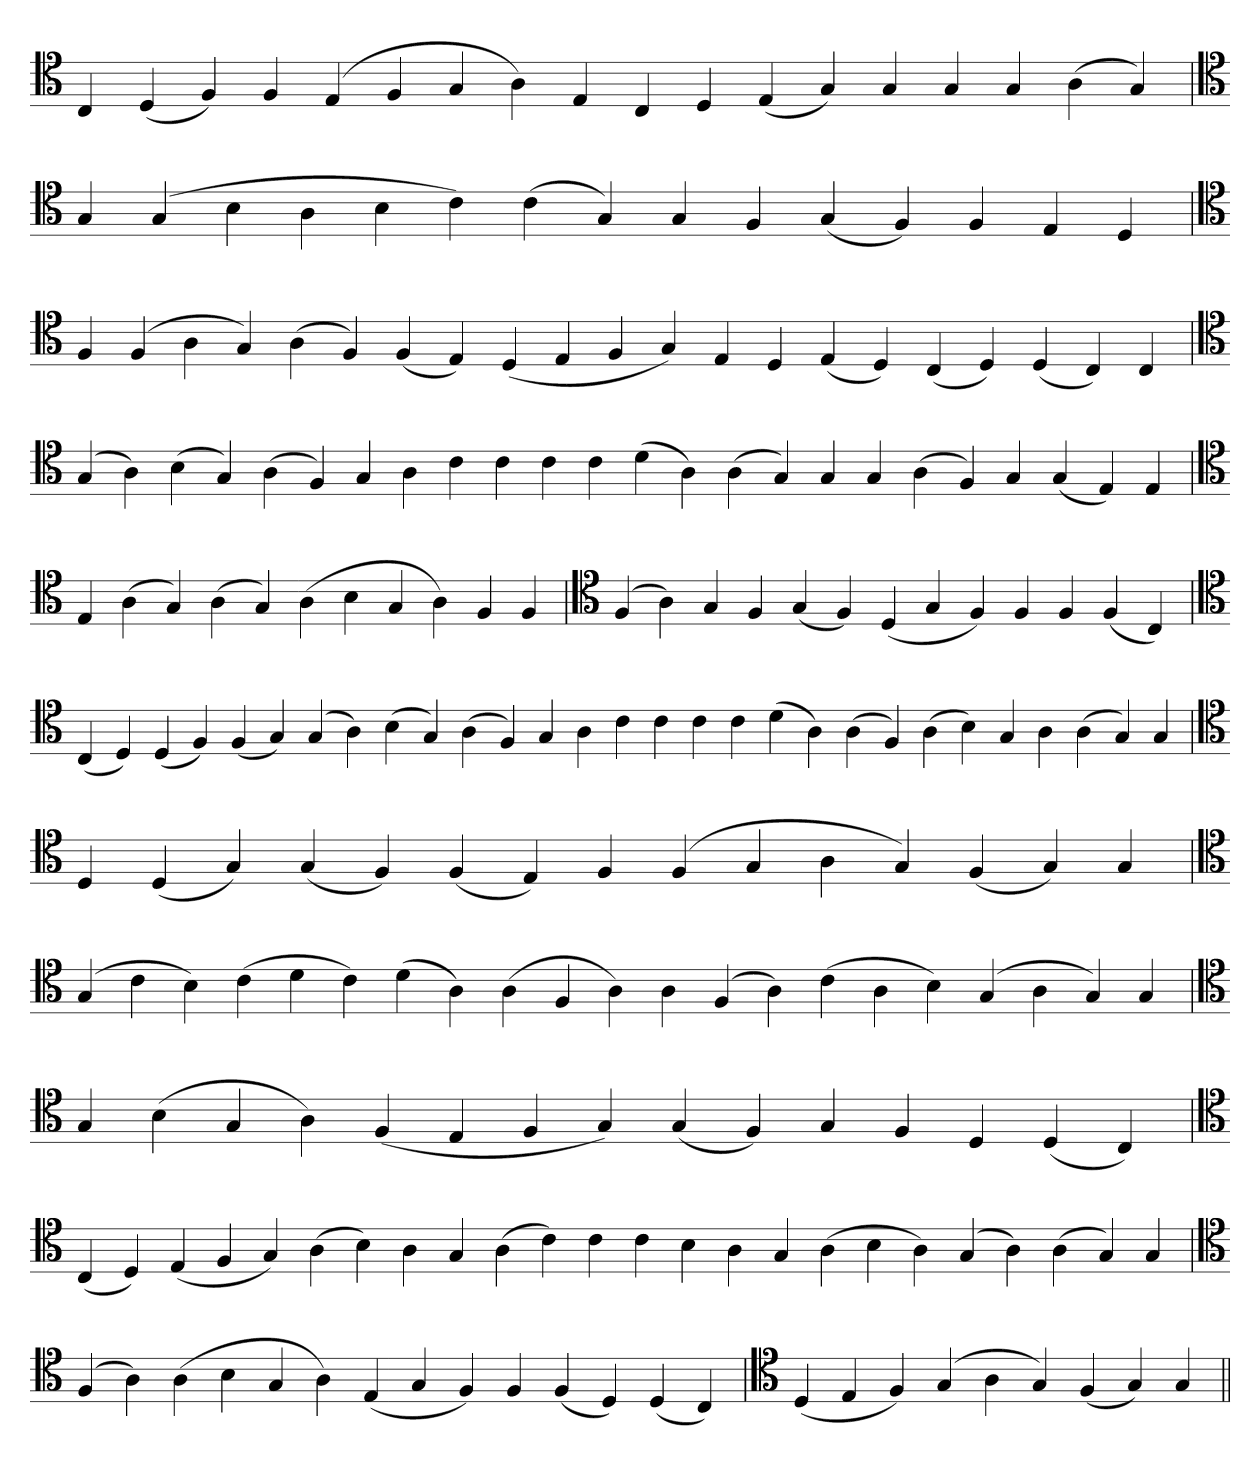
**kern
*part1
*staff1
*clefC4
=
4C
(4D
4F)
4F
(4E
4F
4G
4A)
4E
4C
4D
(4E
4G)
4G
4G
4G
(4A
4G)
=`
*clefC4
4G
(4G
4B
4A
4B
4c)
(4c
4G)
4G
4F
(4G
4F)
4F
4E
4D
='
*clefC4
4F
(4F
4A
4G)
(4A
4F)
(4F
4E)
(4D
4E
4F
4G)
4E
4D
(4E
4D)
(4C
4D)
(4D
4C)
4C
=
*clefC4
(4G
4A)
(4B
4G)
(4A
4F)
4G
4A
4c
4c
4c
4c
(4d
4A)
(4A
4G)
4G
4G
(4A
4F)
4G
(4G
4E)
4E
='
*clefC4
4E
(4A
4G)
(4A
4G)
(4A
4B
4G
4A)
4F
4F
=
*clefC4
(4F
4A)
4G
4F
(4G
4F)
(4D
4G
4F)
4F
4F
(4F
4C)
=`
*clefC4
(4C
4D)
(4D
4F)
(4F
4G)
(4G
4A)
(4B
4G)
(4A
4F)
4G
4A
4c
4c
4c
4c
(4d
4A)
(4A
4F)
(4A
4B)
4G
4A
(4A
4G)
4G
='
*clefC4
4D
(4D
4G)
(4G
4F)
(4F
4E)
4F
(4F
4G
4A
4G)
(4F
4G)
4G
=
*clefC4
(4G
4c
4B)
(4c
4d
4c)
(4d
4A)
(4A
4F
4A)
4A
(4F
4A)
(4c
4A
4B)
(4G
4A
4G)
4G
='
*clefC4
4G
(4B
4G
4A)
(4F
4E
4F
4G)
(4G
4F)
4G
4F
4D
(4D
4C)
='
*clefC4
(4C
4D)
(4E
4F
4G)
(4A
4B)
4A
4G
(4A
4c)
4c
4c
4B
4A
4G
(4A
4B
4A)
(4G
4A)
(4A
4G)
4G
=
*clefC4
(4F
4A)
(4A
4B
4G
4A)
(4E
4G
4F)
4F
(4F
4D)
(4D
4C)
=`
*clefC4
(4D
4E
4F)
(4G
4A
4G)
(4F
4G)
4G
=||
*-
